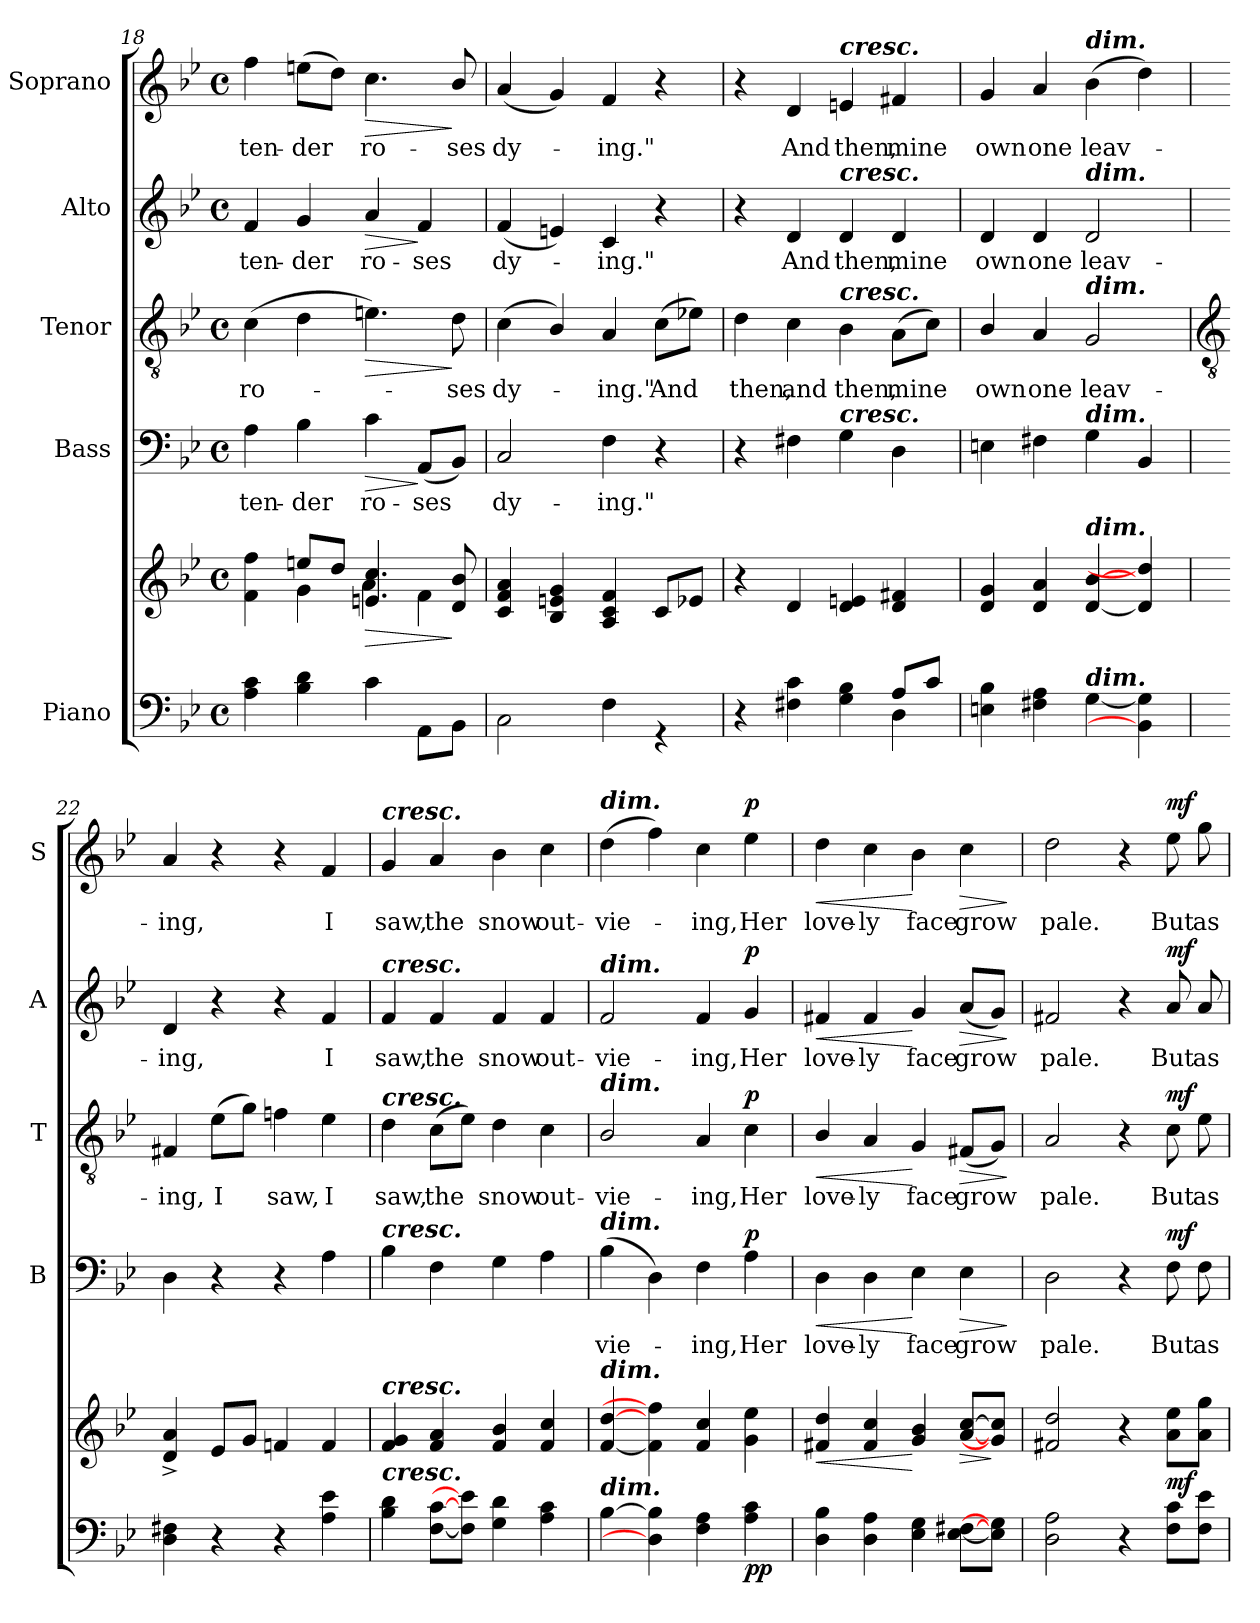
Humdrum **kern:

**kern	**kern	**dynam	**kern	**text	**dynam	**kern	**text	**dynam	**kern	**text	**dynam	**kern	**text	**dynam
*part5	*part5	*part5	*part4	*part4	*part4	*part3	*part3	*part3	*part2	*part2	*part2	*part1	*part1	*part1
*staff6	*staff5	*staff5/6	*staff4	*staff4	*staff4	*staff3	*staff3	*staff3	*staff2	*staff2	*staff2	*staff1	*staff1	*staff1
*I"Piano	*	*	*I"Bass	*	*	*I"Tenor	*	*	*I"Alto	*	*	*I"Soprano	*	*
*	*	*	*I'B	*	*	*I'T	*	*	*I'A	*	*	*I'S	*	*
*clefF4	*clefG2	*	*clefF4	*	*	*clefGv2	*	*	*clefG2	*	*	*clefG2	*	*
*k[b-e-]	*k[b-e-]	*	*k[b-e-]	*	*	*k[b-e-]	*	*	*k[b-e-]	*	*	*k[b-e-]	*	*
*B-:	*B-:	*	*B-:	*	*	*B-:	*	*	*B-:	*	*	*B-:	*	*
*M4/4	*M4/4	*	*M4/4	*	*	*M4/4	*	*	*M4/4	*	*	*M4/4	*	*
*met(c)	*met(c)	*	*met(c)	*	*	*met(c)	*	*	*met(c)	*	*	*met(c)	*	*
=18	=18	=18	=18	=18	=18	=18	=18	=18	=18	=18	=18	=18	=18	=18
*^	*^	*	*	*	*	*	*	*	*	*	*	*	*	*
!	!	!	!	!	!	!LO:LY:b	!	!	!LO:LY:b	!	!	!LO:LY:b	!	!	!LO:LY:b	!
1ryy	4A 4c	4f 4ff	4ryy	.	4A	ten-	.	(>4c	ro-	.	4f	ten-	.	4ff	ten-	.
!	!	!	!	!	!	!LO:LY:b	!	!	!	!	!	!LO:LY:b	!	!	!LO:LY:b	!
.	4B- 4d	8een/L	4g\	.	4B-	-der	.	4d	.	.	4g	-der	.	(>8eenL	-der	.
.	.	8dd/J	.	.	.	.	.	.	.	.	.	.	.	8ddJ)	.	.
!	!	!	!	!LO:HP:b	!	!LO:LY:b	!LO:HP:b	!	!	!LO:HP:b	!	!LO:LY:b	!LO:HP:b	!	!LO:LY:b	!LO:HP:b
.	4c	4.en 4.cc	4a\	>	4c	ro-	>	4.en)	.	>	4a	ro-	>	4.cc	ro-	>
!	!	!	!	!	!	!LO:LY:b	!	!	!	!	!	!LO:LY:b	!	!	!	!
.	8AAL	.	4f\	.	(<8AAL	-ses	]	.	.	.	4f	-ses	]	.	.	.
!	!	!	!	!	!	!	!	!	!LO:LY:b	!	!	!	!	!	!LO:LY:b	!
.	8BB-J	8d/ 8b-/	.	]	8BB-J)	.	.	8d	ses	]	.	.	.	8b-/	-ses	]
=19	=19	=19	=19	=19	=19	=19	=19	=19	=19	=19	=19	=19	=19	=19	=19	=19
!	!	!	!	!	!	!LO:LY:b	!	!	!LO:LY:b	!	!	!LO:LY:b	!	!	!LO:LY:b	!
1ryy	2C	4c 4f 4a	1ryy	.	2C	dy-	.	(<4c	dy-	.	(<4f	dy-	.	(<4a	dy-	.
.	.	4B- 4en 4g	.	.	.	.	.	4B-/)	.	.	4en)	.	.	4g)	.	.
!	!	!	!	!	!	!LO:LY:b	!	!	!LO:LY:b	!	!	!LO:LY:b	!	!	!LO:LY:b	!
.	4F	4A 4c 4f	.	.	4F	-ing."	.	4A	ing."	.	4c	ing."	.	4f	ing."	.
!	!	!	!	!	!	!	!	!	!LO:LY:b	!	!	!	!	!	!	!
.	4r	8cL	.	.	4r	.	.	(>8cL	And	.	4r	.	.	4r	.	.
.	.	8e-XJ	.	.	.	.	.	8e-XJ)	.	.	.	.	.	.	.	.
*	*	*v	*v	*	*	*	*	*	*	*	*	*	*	*	*	*
=20	=20	=20	=20	=20	=20	=20	=20	=20	=20	=20	=20	=20	=20	=20	=20
!	!	!	!	!	!	!	!	!LO:LY:b	!	!	!	!	!	!	!
2.ryy	4r	4r	.	4r	.	.	4d	then,	.	4r	.	.	4r	.	.
!	!	!	!	!	!	!	!	!LO:LY:b	!	!	!LO:LY:b	!	!	!LO:LY:b	!
.	4F#X 4c	4d	.	4F#X	.	.	4c	and	.	4d	And	.	4d	And	.
!	!	!	!	!	!	!	!	!	!	!	!	!	!LO:TX:a:Bi:t=cresc.	!	!
!	!	!	!	!	!	!	!	!	!	!LO:TX:a:Bi:t=cresc.	!	!	!	!	!
!	!	!	!	!	!	!	!LO:TX:a:Bi:t=cresc.	!	!	!	!	!	!	!	!
!	!	!	!	!LO:TX:a:Bi:t=cresc.	!	!	!	!	!	!	!	!	!	!	!
!	!	!	!	!	!	!	!	!LO:LY:b	!	!	!LO:LY:b	!	!	!LO:LY:b	!
.	4G 4B-	4d 4en	.	4G	.	.	4B-\	then,	.	4d	then,	.	4en	then,	.
!	!	!	!	!	!	!	!	!LO:LY:b	!	!	!LO:LY:b	!	!	!LO:LY:b	!
8A/L	4D	4d 4f#X	.	4D	.	.	(>8AL	mine	.	4d	mine	.	4f#X	mine	.
8c/J	.	.	.	.	.	.	8cJ)	.	.	.	.	.	.	.	.
=21	=21	=21	=21	=21	=21	=21	=21	=21	=21	=21	=21	=21	=21	=21	=21
!	!	!	!	!	!	!	!	!LO:LY:b	!	!	!LO:LY:b	!	!	!LO:LY:b	!
1ryy	4En 4B-	4d 4g	.	4En	.	.	4B-/	own	.	4d	own	.	4g	own	.
!	!	!	!	!	!	!	!	!LO:LY:b	!	!	!LO:LY:b	!	!	!LO:LY:b	!
.	4F#X 4A	4d 4a	.	4F#X	.	.	4A	one	.	4d	one	.	4a	one	.
!	!	!	!	!	!	!	!	!	!	!	!	!	!LO:TX:a:Bi:t=dim.	!	!
!	!	!	!	!	!	!	!	!	!	!LO:TX:a:Bi:t=dim.	!	!	!	!	!
!	!	!	!	!	!	!	!LO:TX:a:Bi:t=dim.	!	!	!	!	!	!	!	!
!	!	!	!	!LO:TX:a:Bi:t=dim.	!	!	!	!	!	!	!	!	!	!	!
!	!	!LO:TX:a:Bi:t=dim.	!	!	!	!	!	!	!	!	!	!	!	!	!
!	!LO:TX:a:Bi:t=dim.	!	!	!	!	!	!	!	!	!	!	!	!	!	!
!	!	!	!	!	!	!	!	!LO:LY:b	!	!	!LO:LY:b	!	!	!LO:LY:b	!
.	[4G	[4d [4b-	.	4G	.	.	2G	leav-	.	2d	leav-	.	(>4b-	leav-	.
.	4BB-] 4G]	4d] 4dd]	.	4BB-	.	.	.	.	.	.	.	.	4dd)	.	.
*v	*v	*	*	*	*	*	*	*	*	*	*	*	*	*	*
!!LO:LB:g=z
=22	=22	=22	=22	=22	=22	=22	=22	=22	=22	=22	=22	=22	=22	=22
*	*	*	*	*	*	*clefGv2	*	*	*	*	*	*	*	*
*^	*	*	*	*	*	*	*	*	*	*	*	*	*	*
!	!	!	!	!	!	!	!	!LO:LY:b	!	!	!LO:LY:b	!	!	!LO:LY:b	!
*v	*v	*	*	*	*	*	*	*	*	*	*	*	*	*	*
4D 4F#X	4d^ 4a^	.	4D	.	.	4F#X	-ing,	.	4d	-ing,	.	4a	ing,	.
!	!	!	!	!	!	!	!LO:LY:b	!	!	!	!	!	!	!
4r	8e-L	.	4r	.	.	(>8e-L	I	.	4r	.	.	4r	.	.
.	8gJ	.	.	.	.	8gJ)	.	.	.	.	.	.	.	.
!	!	!	!	!	!	!	!LO:LY:b	!	!	!	!	!	!	!
4r	4fn	.	4r	.	.	4fn	saw,	.	4r	.	.	4r	.	.
!	!	!	!	!	!	!	!LO:LY:b	!	!	!LO:LY:b	!	!	!LO:LY:b	!
4A 4e-	4f	.	4A	.	.	4e-	I	.	4f	I	.	4f	I	.
=23	=23	=23	=23	=23	=23	=23	=23	=23	=23	=23	=23	=23	=23	=23
!	!	!	!	!	!	!	!	!	!	!	!	!LO:TX:a:Bi:t=cresc.	!	!
!	!	!	!	!	!	!	!	!	!LO:TX:a:Bi:t=cresc.	!	!	!	!	!
!	!	!	!	!	!	!LO:TX:a:Bi:t=cresc.	!	!	!	!	!	!	!	!
!	!	!	!LO:TX:a:Bi:t=cresc.	!	!	!	!	!	!	!	!	!	!	!
!	!LO:TX:a:Bi:t=cresc.	!	!	!	!	!	!	!	!	!	!	!	!	!
!LO:TX:a:Bi:t=cresc.	!	!	!	!	!	!	!	!	!	!	!	!	!	!
!	!	!	!	!	!	!	!LO:LY:b	!	!	!LO:LY:b	!	!	!LO:LY:b	!
4B- 4d	4f 4g	.	4B-	.	.	4d	saw,	.	4f	saw,	.	4g	saw,	.
!	!	!	!	!	!	!	!LO:LY:b	!	!	!LO:LY:b	!	!	!LO:LY:b	!
[8F [8cL	4f 4a	.	4F	.	.	(>8cL	the	.	4f	the	.	4a	the	.
8F] 8e-]J	.	.	.	.	.	8e-J)	.	.	.	.	.	.	.	.
!	!	!	!	!	!	!	!LO:LY:b	!	!	!LO:LY:b	!	!	!LO:LY:b	!
4G 4d	4f 4b-	.	4G	.	.	4d	snow	.	4f	snow	.	4b-	snow	.
!	!	!	!	!	!	!	!LO:LY:b	!	!	!LO:LY:b	!	!	!LO:LY:b	!
4A 4c	4f 4cc	.	4A	.	.	4c	out-	.	4f	out-	.	4cc	out-	.
=24	=24	=24	=24	=24	=24	=24	=24	=24	=24	=24	=24	=24	=24	=24
!	!	!	!	!	!	!	!	!	!	!	!	!LO:TX:a:Bi:t=dim.	!	!
!	!	!	!	!	!	!	!	!	!LO:TX:a:Bi:t=dim.	!	!	!	!	!
!	!	!	!	!	!	!LO:TX:a:Bi:t=dim.	!	!	!	!	!	!	!	!
!	!	!	!LO:TX:a:Bi:t=dim.	!	!	!	!	!	!	!	!	!	!	!
!	!LO:TX:a:Bi:t=dim.	!	!	!	!	!	!	!	!	!	!	!	!	!
!LO:TX:a:Bi:t=dim.	!	!	!	!	!	!	!	!	!	!	!	!	!	!
!	!	!	!	!LO:LY:b	!	!	!LO:LY:b	!	!	!LO:LY:b	!	!	!LO:LY:b	!
[4B-	[4f [4dd	.	(4B-	vie-	.	2B-/	-vie-	.	2f	-vie-	.	(>4dd	-vie-	.
4D] 4B-]	4f] 4ff]	.	4D)	.	.	.	.	.	.	.	.	4ff)	.	.
!	!	!	!	!LO:LY:b	!	!	!LO:LY:b	!	!	!LO:LY:b	!	!	!LO:LY:b	!
4F 4A	4f 4cc	.	4F	ing,	.	4A	-ing,	.	4f	-ing,	.	4cc	ing,	.
!	!	!LO:DY:b=2	!	!LO:LY:b	!	!	!LO:LY:b	!	!	!LO:LY:b	!	!	!LO:LY:b	!
!	!	!LO:DY:n=1:b	!	!	!LO:DY:b	!	!	!LO:DY:b	!	!	!LO:DY:b	!	!	!LO:DY:b
4A 4c	4g 4ee-	p p	4A	Her	p	4c	Her	p	4g	Her	p	4ee-	Her	p
=25	=25	=25	=25	=25	=25	=25	=25	=25	=25	=25	=25	=25	=25	=25
!	!	!LO:HP:b	!	!LO:LY:b	!LO:HP:b	!	!LO:LY:b	!LO:HP:b	!	!LO:LY:b	!LO:HP:b	!	!LO:LY:b	!LO:HP:b
4D 4B-	4f#X 4dd	<	4D	love-	<	4B-/	love-	<	4f#X	love-	<	4dd	love-	<
!	!	!	!	!LO:LY:b	!	!	!LO:LY:b	!	!	!LO:LY:b	!	!	!LO:LY:b	!
4D 4A	4f# 4cc	.	4D	-ly	.	4A	-ly	.	4f#	-ly	.	4cc	-ly	.
!	!	!	!	!LO:LY:b	!	!	!LO:LY:b	!	!	!LO:LY:b	!	!	!LO:LY:b	!
4E- 4G	4g 4b-	[	4E-	face	[	4G	face	[	4g	face	[	4b-	face	[
!	!	!LO:HP:b	!	!LO:LY:b	!LO:HP:b	!	!LO:LY:b	!LO:HP:b	!	!LO:LY:b	!LO:HP:b	!	!LO:LY:b	!LO:HP:b
[8E- [8F#XL	[8a [8ccL	>	4E-	grow	>	(<8F#XL	grow	>	(<8aL	grow	>	4cc	grow	>
8E-] 8G]J	8g] 8cc]J	]	.	.	.	8GJ)	.	.	8gJ)	.	.	.	.	.
.	.	.	.	.	]	.	.	]	.	.	]	.	.	]
=26	=26	=26	=26	=26	=26	=26	=26	=26	=26	=26	=26	=26	=26	=26
!	!	!	!	!LO:LY:b	!	!	!LO:LY:b	!	!	!LO:LY:b	!	!	!LO:LY:b	!
2D 2A	2f#X 2dd	.	2D	pale.	.	2A	pale.	.	2f#X	pale.	.	2dd	pale.	.
4r	4r	.	4r	.	.	4r	.	.	4r	.	.	4r	.	.
!	!	!LO:DY:b	!	!LO:LY:b	!LO:DY:b	!	!LO:LY:b	!LO:DY:b	!	!LO:LY:b	!LO:DY:b	!	!LO:LY:b	!LO:DY:b
8F 8cL	8a 8ee-L	mf	8F	But	mf	8c	But	mf	8a	But	mf	8ee-	But	mf
!	!	!	!	!LO:LY:b	!	!	!LO:LY:b	!	!	!LO:LY:b	!	!	!LO:LY:b	!
8F 8e-J	8a 8ggJ	.	8F	as	.	8e-	as	.	8a	as	.	8gg	as	.
=	=	=	=	=	=	=	=	=	=	=	=	=	=	=
*-	*-	*-	*-	*-	*-	*-	*-	*-	*-	*-	*-	*-	*-	*-
